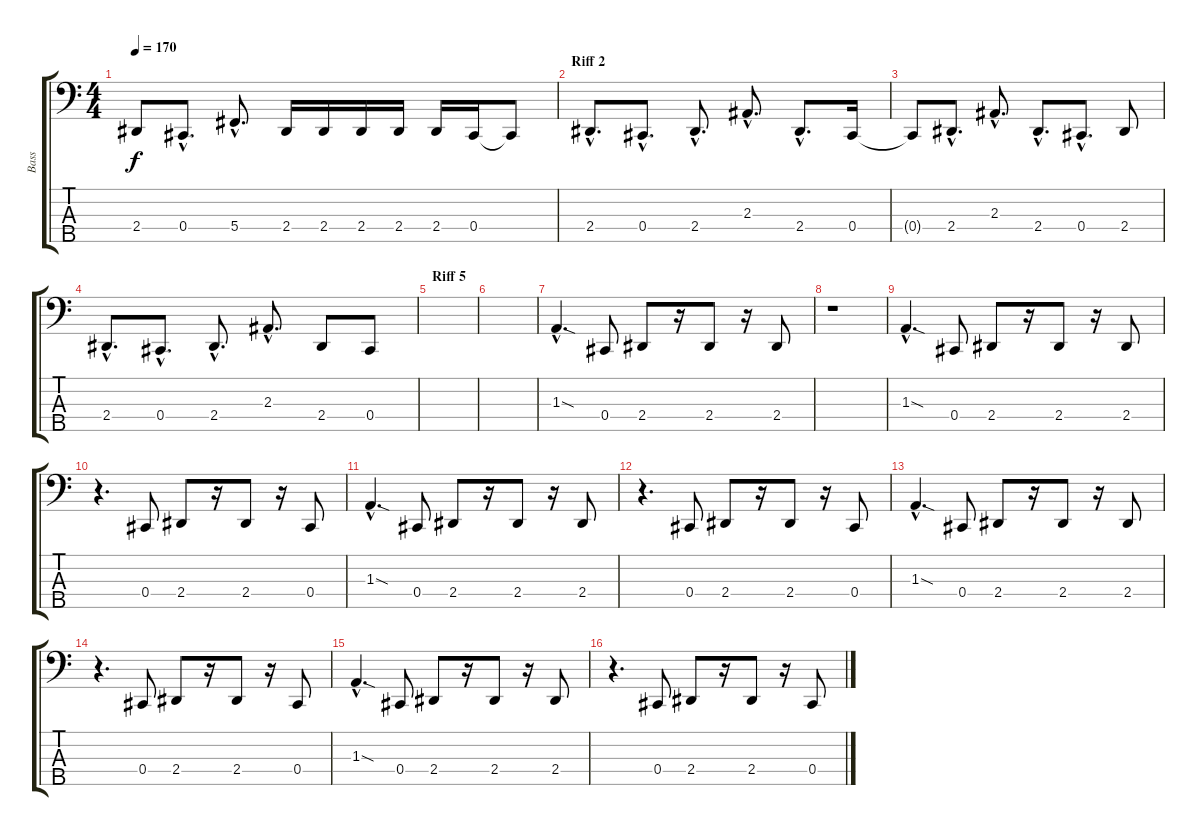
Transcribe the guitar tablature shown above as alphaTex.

\track ("Bass" "Bass") {instrument electricbassfinger}
\staff {score tabs}
\tuning (Gb2 Db2 Ab1 Db1 Ab0) {hide}
\ts (4 4)
\tempo 170
\clef f4
\ks c
2.4{t}.8{dy f} 0.4{hac}.8{d} 5.4{hac}.8{d} 2.4.16 2.4.16 2.4.16 2.4.16 2.4.16 0.4.16 0.4{t}.8 |
\section ("" "Riff 2")
2.4{hac}.8{d} 0.4{hac}.8{d} 2.4{hac}.8{d} 2.3{hac}.8{d} 2.4{hac}.8{d} 0.4.16 |
0.4{t}.8 2.4{hac}.8{d} 2.3{hac}.8{d} 2.4{hac}.8{d} 0.4{hac}.8{d} 2.4.8 |
2.4{hac}.8{d} 0.4{hac}.8{d} 2.4{hac}.8{d} 2.3{hac}.8{d} 2.4.8 0.4.8 |
\section ("" "Riff 5")
|
|
1.3{sod hac}.4{d} 0.4.8 2.4.8 r.16 2.4.8 r.16 2.4.8 |
r.1 |
1.3{sod hac}.4{d} 0.4.8 2.4.8 r.16 2.4.8 r.16 2.4.8 |
r.4{d} 0.4.8 2.4.8 r.16 2.4.8 r.16 0.4.8 |
1.3{sod hac}.4{d} 0.4.8 2.4.8 r.16 2.4.8 r.16 2.4.8 |
r.4{d} 0.4.8 2.4.8 r.16 2.4.8 r.16 0.4.8 |
1.3{sod hac}.4{d} 0.4.8 2.4.8 r.16 2.4.8 r.16 2.4.8 |
r.4{d} 0.4.8 2.4.8 r.16 2.4.8 r.16 0.4.8 |
1.3{sod hac}.4{d} 0.4.8 2.4.8 r.16 2.4.8 r.16 2.4.8 |
r.4{d} 0.4.8 2.4.8 r.16 2.4.8 r.16 0.4.8
